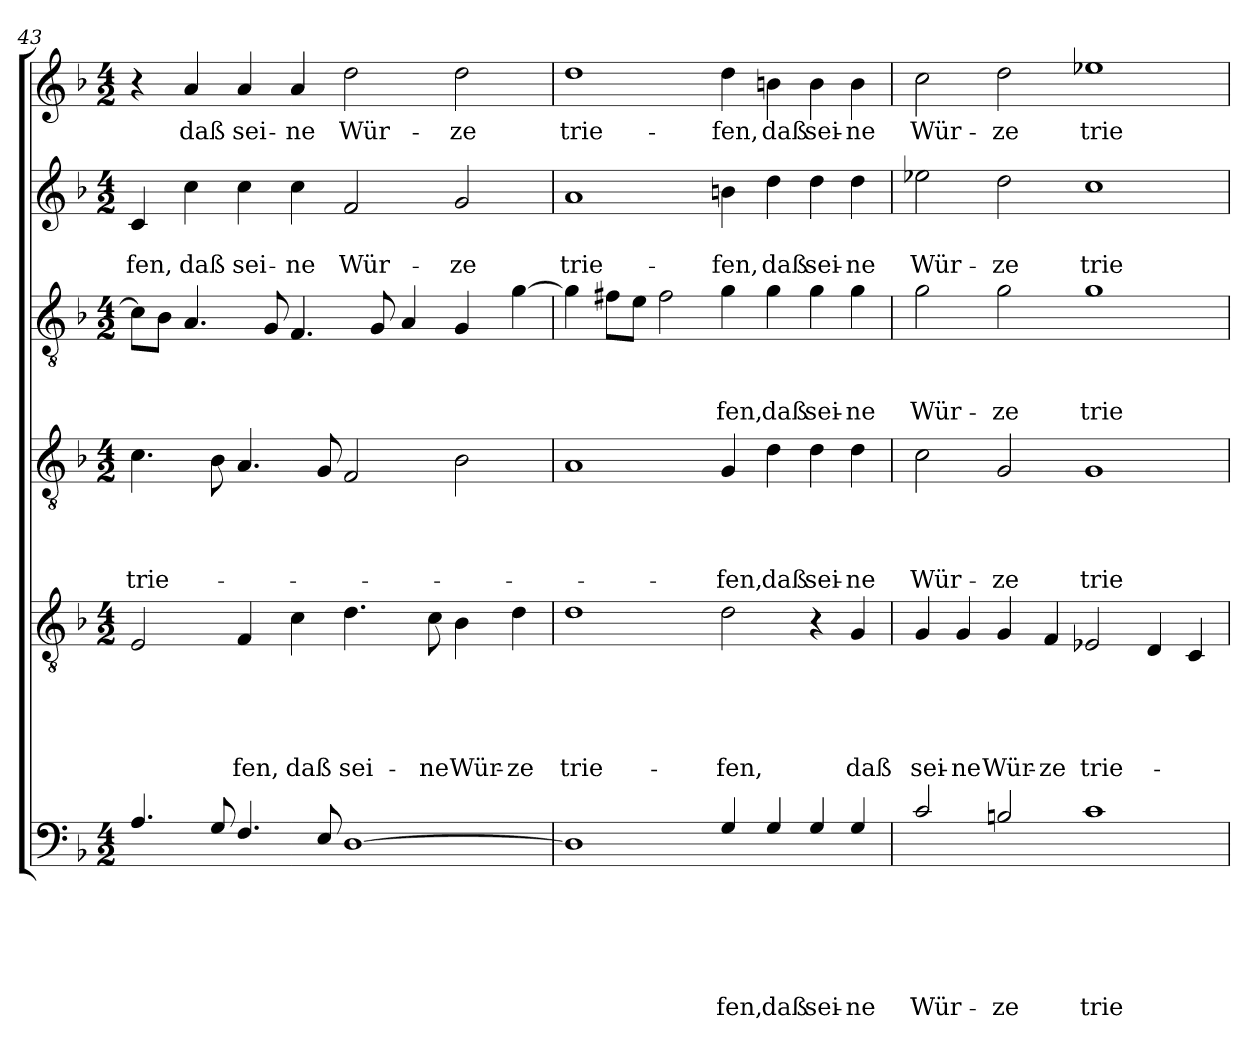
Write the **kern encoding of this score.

**kern	**text	**text	**text	**text	**text	**text	**kern	**text	**text	**text	**text	**text	**kern	**text	**text	**text	**text	**kern	**text	**text	**text	**kern	**text	**text	**kern	**text
*part6	*part6	*part6	*part6	*part6	*part6	*part6	*part5	*part5	*part5	*part5	*part5	*part5	*part4	*part4	*part4	*part4	*part4	*part3	*part3	*part3	*part3	*part2	*part2	*part2	*part1	*part1
*staff6	*staff6	*staff6	*staff6	*staff6	*staff6	*staff6	*staff5	*staff5	*staff5	*staff5	*staff5	*staff5	*staff4	*staff4	*staff4	*staff4	*staff4	*staff3	*staff3	*staff3	*staff3	*staff2	*staff2	*staff2	*staff1	*staff1
*clefF4	*	*	*	*	*	*	*clefGv2	*	*	*	*	*	*clefGv2	*	*	*	*	*clefGv2	*	*	*	*clefG2	*	*	*clefG2	*
*ITrd8c14	*	*	*	*	*	*	*	*	*	*	*	*	*	*	*	*	*	*	*	*	*	*	*	*	*	*
*k[b-]	*	*	*	*	*	*	*k[b-]	*	*	*	*	*	*k[b-]	*	*	*	*	*k[b-]	*	*	*	*k[b-]	*	*	*k[b-]	*
*F:	*	*	*	*	*	*	*F:	*	*	*	*	*	*F:	*	*	*	*	*F:	*	*	*	*F:	*	*	*F:	*
*M4/2	*	*	*	*	*	*	*M4/2	*	*	*	*	*	*M4/2	*	*	*	*	*M4/2	*	*	*	*M4/2	*	*	*M4/2	*
=43	=43	=43	=43	=43	=43	=43	=43	=43	=43	=43	=43	=43	=43	=43	=43	=43	=43	=43	=43	=43	=43	=43	=43	=43	=43	=43
!	!	!	!	!	!	!	!	!	!	!	!	!	!	!	!	!	!LO:LY:b	!	!	!	!	!	!	!LO:LY:b	!	!
4.AA/	.	.	.	.	.	.	2E/	.	.	.	.	.	4.c\	.	.	.	trie-	8c\L]	.	.	.	4c/	.	-fen,	4r	.
.	.	.	.	.	.	.	.	.	.	.	.	.	.	.	.	.	.	8B-\J	.	.	.	.	.	.	.	.
!	!	!	!	!	!	!	!	!	!	!	!	!	!	!	!	!	!	!	!	!	!	!	!	!LO:LY:b	!	!LO:LY:b
.	.	.	.	.	.	.	.	.	.	.	.	.	.	.	.	.	.	4.A/	.	.	.	4cc\	.	daß	4a/	daß
8GG/	.	.	.	.	.	.	.	.	.	.	.	.	8B-\	.	.	.	.	.	.	.	.	.	.	.	.	.
!	!	!	!	!	!	!	!	!	!	!	!	!LO:LY:b	!	!	!	!	!	!	!	!	!	!	!	!LO:LY:b	!	!LO:LY:b
4.FF/	.	.	.	.	.	.	4F/	.	.	.	.	-fen,	4.A/	.	.	.	.	.	.	.	.	4cc\	.	sei-	4a/	sei-
.	.	.	.	.	.	.	.	.	.	.	.	.	.	.	.	.	.	8G/	.	.	.	.	.	.	.	.
!	!	!	!	!	!	!	!	!	!	!	!	!LO:LY:b	!	!	!	!	!	!	!	!	!	!	!	!LO:LY:b	!	!LO:LY:b
.	.	.	.	.	.	.	4c\	.	.	.	.	daß	.	.	.	.	.	4.F/	.	.	.	4cc\	.	-ne	4a/	-ne
8EE/	.	.	.	.	.	.	.	.	.	.	.	.	8G/	.	.	.	.	.	.	.	.	.	.	.	.	.
!	!	!	!	!	!	!	!	!	!	!	!	!LO:LY:b	!	!	!	!	!	!	!	!	!	!	!	!LO:LY:b	!	!LO:LY:b
[1DD	.	.	.	.	.	.	4.d\	.	.	.	.	sei-	2F/	.	.	.	.	.	.	.	.	2f/	.	Wür-	2dd\	Wür-
.	.	.	.	.	.	.	.	.	.	.	.	.	.	.	.	.	.	8G/	.	.	.	.	.	.	.	.
.	.	.	.	.	.	.	.	.	.	.	.	.	.	.	.	.	.	4A/	.	.	.	.	.	.	.	.
!	!	!	!	!	!	!	!	!	!	!	!	!LO:LY:b	!	!	!	!	!	!	!	!	!	!	!	!	!	!
.	.	.	.	.	.	.	8c\	.	.	.	.	-ne	.	.	.	.	.	.	.	.	.	.	.	.	.	.
!	!	!	!	!	!	!	!	!	!	!	!	!LO:LY:b	!	!	!	!	!	!	!	!	!	!	!	!LO:LY:b	!	!LO:LY:b
.	.	.	.	.	.	.	4B-\	.	.	.	.	Wür-	2B-\	.	.	.	.	4G/	.	.	.	2g/	.	-ze	2dd\	-ze
!	!	!	!	!	!	!	!	!	!	!	!	!LO:LY:b	!	!	!	!	!	!	!	!	!	!	!	!	!	!
.	.	.	.	.	.	.	4d\	.	.	.	.	-ze	.	.	.	.	.	[4g\	.	.	.	.	.	.	.	.
=44	=44	=44	=44	=44	=44	=44	=44	=44	=44	=44	=44	=44	=44	=44	=44	=44	=44	=44	=44	=44	=44	=44	=44	=44	=44	=44
!	!	!	!	!	!	!	!	!	!	!	!	!LO:LY:b	!	!	!	!	!	!	!	!	!	!	!	!LO:LY:b	!	!LO:LY:b
1DD]	.	.	.	.	.	.	1d	.	.	.	.	trie-	1A	.	.	.	.	4g\]	.	.	.	1a	.	trie-	1dd	trie-
.	.	.	.	.	.	.	.	.	.	.	.	.	.	.	.	.	.	8f#X\L	.	.	.	.	.	.	.	.
.	.	.	.	.	.	.	.	.	.	.	.	.	.	.	.	.	.	8e\J	.	.	.	.	.	.	.	.
.	.	.	.	.	.	.	.	.	.	.	.	.	.	.	.	.	.	2f#\	.	.	.	.	.	.	.	.
!	!	!	!	!	!	!LO:LY:b	!	!	!	!	!	!LO:LY:b	!	!	!	!	!LO:LY:b	!	!	!	!LO:LY:b	!	!	!LO:LY:b	!	!LO:LY:b
4GG/	.	.	.	.	.	-fen,	2d\	.	.	.	.	-fen,	4G/	.	.	.	-fen,	4g\	.	.	-fen,	4bn\	.	-fen,	4dd\	-fen,
!	!	!	!	!	!	!LO:LY:b	!	!	!	!	!	!	!	!	!	!	!LO:LY:b	!	!	!	!LO:LY:b	!	!	!LO:LY:b	!	!LO:LY:b
4GG/	.	.	.	.	.	daß	.	.	.	.	.	.	4d\	.	.	.	daß	4g\	.	.	daß	4dd\	.	daß	4bn\	daß
!	!	!	!	!	!	!LO:LY:b	!	!	!	!	!	!	!	!	!	!	!LO:LY:b	!	!	!	!LO:LY:b	!	!	!LO:LY:b	!	!LO:LY:b
4GG/	.	.	.	.	.	sei-	4r	.	.	.	.	.	4d\	.	.	.	sei-	4g\	.	.	sei-	4dd\	.	sei-	4b\	sei-
!	!	!	!	!	!	!LO:LY:b	!	!	!	!	!	!LO:LY:b	!	!	!	!	!LO:LY:b	!	!	!	!LO:LY:b	!	!	!LO:LY:b	!	!LO:LY:b
4GG/	.	.	.	.	.	-ne	4G/	.	.	.	.	daß	4d\	.	.	.	-ne	4g\	.	.	-ne	4dd\	.	-ne	4b\	-ne
!!LO:LB:g=z
=45	=45	=45	=45	=45	=45	=45	=45	=45	=45	=45	=45	=45	=45	=45	=45	=45	=45	=45	=45	=45	=45	=45	=45	=45	=45	=45
!	!	!	!	!	!	!LO:LY:b	!	!	!	!	!	!LO:LY:b	!	!	!	!	!LO:LY:b	!	!	!	!LO:LY:b	!	!	!LO:LY:b	!	!LO:LY:b
2C/	.	.	.	.	.	Wür-	4G/	.	.	.	.	sei-	2c\	.	.	.	Wür-	2g\	.	.	Wür-	2ee-X\	.	Wür-	2cc\	Wür-
!	!	!	!	!	!	!	!	!	!	!	!	!LO:LY:b	!	!	!	!	!	!	!	!	!	!	!	!	!	!
.	.	.	.	.	.	.	4G/	.	.	.	.	-ne	.	.	.	.	.	.	.	.	.	.	.	.	.	.
!	!	!	!	!	!	!LO:LY:b	!	!	!	!	!	!LO:LY:b	!	!	!	!	!LO:LY:b	!	!	!	!LO:LY:b	!	!	!LO:LY:b	!	!LO:LY:b
2BBn/	.	.	.	.	.	-ze	4G/	.	.	.	.	Wür-	2G/	.	.	.	-ze	2g\	.	.	-ze	2dd\	.	-ze	2dd\	-ze
!	!	!	!	!	!	!	!	!	!	!	!	!LO:LY:b	!	!	!	!	!	!	!	!	!	!	!	!	!	!
.	.	.	.	.	.	.	4F/	.	.	.	.	-ze	.	.	.	.	.	.	.	.	.	.	.	.	.	.
!	!	!	!	!	!	!LO:LY:b	!	!	!	!	!	!LO:LY:b	!	!	!	!	!LO:LY:b	!	!	!	!LO:LY:b	!	!	!LO:LY:b	!	!LO:LY:b
1C	.	.	.	.	.	trie-	2E-X/	.	.	.	.	trie-	1G	.	.	.	trie-	1g	.	.	trie-	1cc	.	trie-	1ee-X	trie-
.	.	.	.	.	.	.	4D/	.	.	.	.	.	.	.	.	.	.	.	.	.	.	.	.	.	.	.
.	.	.	.	.	.	.	4C/	.	.	.	.	.	.	.	.	.	.	.	.	.	.	.	.	.	.	.
=	=	=	=	=	=	=	=	=	=	=	=	=	=	=	=	=	=	=	=	=	=	=	=	=	=	=
*-	*-	*-	*-	*-	*-	*-	*-	*-	*-	*-	*-	*-	*-	*-	*-	*-	*-	*-	*-	*-	*-	*-	*-	*-	*-	*-
